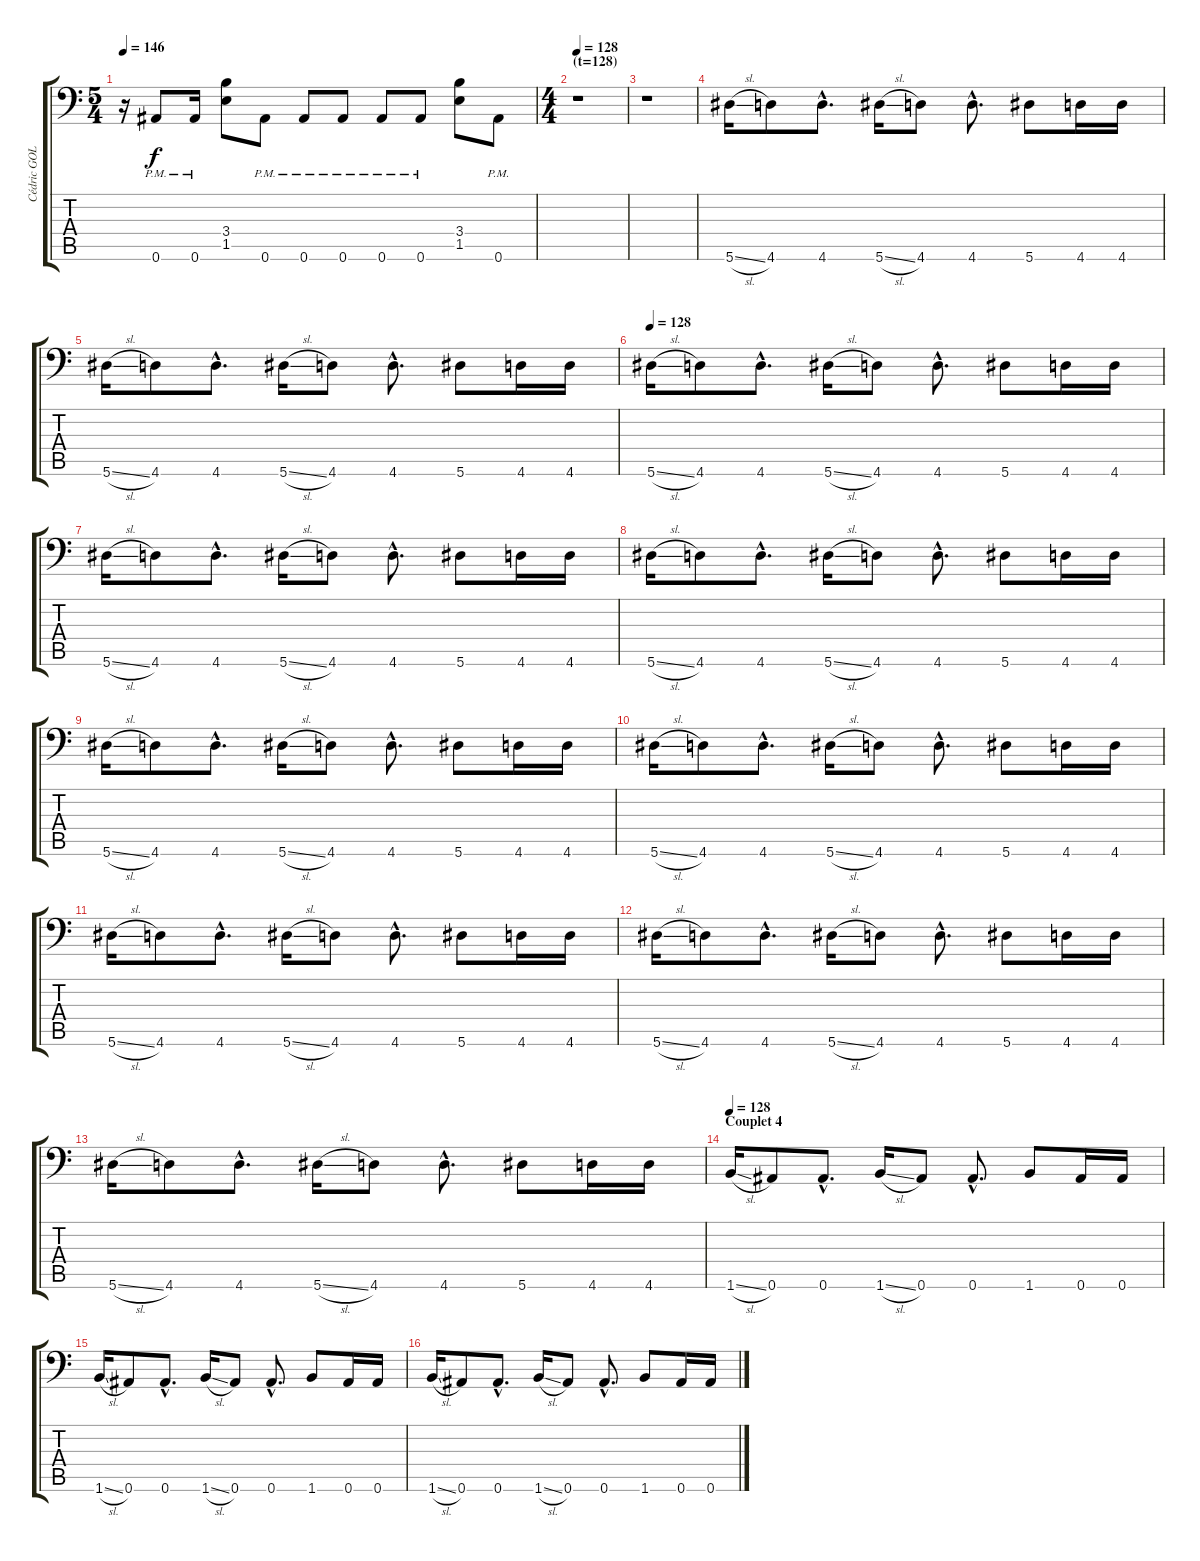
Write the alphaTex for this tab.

\track ("Cédric GOLDOVSKY - Guitare" "Cédric GOL") {instrument overdrivenguitar}
\staff {score tabs}
\tuning (Bb3 F3 Db3 Ab2 Eb2 Bb1) {hide}
\ts (5 4)
\tempo 146
\clef f4
\ks c
r.16{dy f} 0.6{pm}.8 0.6{pm}.16 (3.4 1.5).8 0.6{pm}.8 0.6{pm}.8 0.6{pm}.8 0.6{pm}.8 0.6{pm}.8 (3.4 1.5).8 0.6{pm}.8 |
\ts (4 4)
\section ("" "(t=128)")
\tempo 128
r.1 |
r.1 |
5.6{sl}.16{volume 12 balance 0 instrument overdrivenguitar} 4.6.8 4.6{hac}.8{d} 5.6{sl}.16 4.6.8 4.6{hac}.8{d} 5.6.8 4.6.16 4.6.16 |
5.6{sl}.16 4.6.8 4.6{hac}.8{d} 5.6{sl}.16 4.6.8 4.6{hac}.8{d} 5.6.8 4.6.16 4.6.16 |
\section ("" "")
\tempo 128
5.6{sl}.16 4.6.8 4.6{hac}.8{d} 5.6{sl}.16 4.6.8 4.6{hac}.8{d} 5.6.8 4.6.16 4.6.16 |
5.6{sl}.16 4.6.8 4.6{hac}.8{d} 5.6{sl}.16 4.6.8 4.6{hac}.8{d} 5.6.8 4.6.16 4.6.16 |
5.6{sl}.16 4.6.8 4.6{hac}.8{d} 5.6{sl}.16 4.6.8 4.6{hac}.8{d} 5.6.8 4.6.16 4.6.16 |
5.6{sl}.16 4.6.8 4.6{hac}.8{d} 5.6{sl}.16 4.6.8 4.6{hac}.8{d} 5.6.8 4.6.16 4.6.16 |
5.6{sl}.16 4.6.8 4.6{hac}.8{d} 5.6{sl}.16 4.6.8 4.6{hac}.8{d} 5.6.8 4.6.16 4.6.16 |
5.6{sl}.16 4.6.8 4.6{hac}.8{d} 5.6{sl}.16 4.6.8 4.6{hac}.8{d} 5.6.8 4.6.16 4.6.16 |
5.6{sl}.16 4.6.8 4.6{hac}.8{d} 5.6{sl}.16 4.6.8 4.6{hac}.8{d} 5.6.8 4.6.16 4.6.16 |
5.6{sl}.16 4.6.8 4.6{hac}.8{d} 5.6{sl}.16 4.6.8 4.6{hac}.8{d} 5.6.8 4.6.16 4.6.16 |
\section ("" "Couplet 4")
\tempo 128
1.6{sl}.16{volume 12 balance 0 instrument overdrivenguitar} 0.6.8 0.6{hac}.8{d} 1.6{sl}.16 0.6.8 0.6{hac}.8{d} 1.6.8 0.6.16 0.6.16 |
1.6{sl}.16 0.6.8 0.6{hac}.8{d} 1.6{sl}.16 0.6.8 0.6{hac}.8{d} 1.6.8 0.6.16 0.6.16 |
1.6{sl}.16 0.6.8 0.6{hac}.8{d} 1.6{sl}.16 0.6.8 0.6{hac}.8{d} 1.6.8 0.6.16 0.6.16
